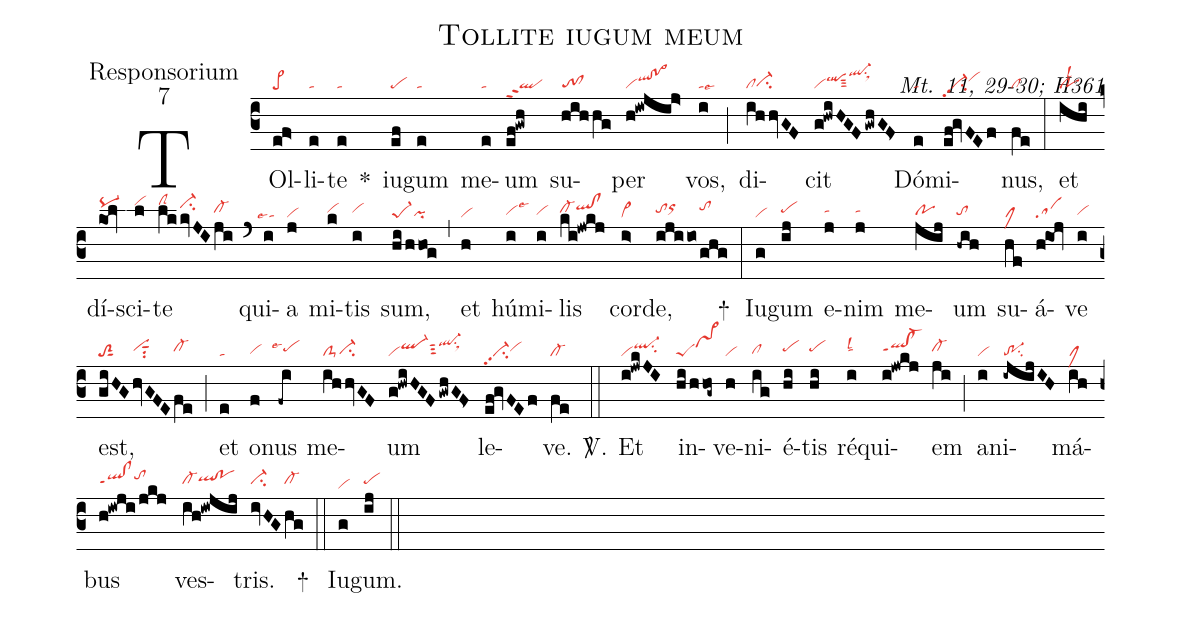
name:Tollite iugum meum;
office-part:Responsorium;
mode:7;
commentary:Mt. 11, 29-30; H361;
nabc-lines:1;
%%
(c3)
TOl(e!f>|pe>)li(e|ta)te(e|ta) *()
iu(ef|pe)gum(e|ta) me(e|ta)um(ef!gwh|qlppt2) su(hih/hg|to!cl)per(h!iwjij>|viqlhi!po>hi) vos,(i|talse6) (;)
di(ihhvGF|clci-hg)cit(g!hwiHGFgwhGF>|viqlhisut3ql-hksu1sux1) Dó(e|ta)mi(ef!gvFEf|vi-pp2su2vihi)nus,(fe|cl) (:)
et(ihi|polsl2) dí(kOl|pq-hj)sci(l|vihk)te(lk/|clShk|kvJI|ci-hj|ji|cl-hh) (`)
qui(i|``talse4)a(j|vi) mi(k|vihh)tis(i|vihh) sum,(hi/hhog|pe-1pi) (,)
et(h|vi) hú(i|vihglse3)mi(i|vihg)lis(ki!jwkj|cl-hhqlhi!clhi) cor(i>|vi>)de,(ijiio/|tohhorhi|ghg|tohi) +(:)
Iu(g|vi)gum(ij|pehh) e(j|tahh)nim(j|tahh) me(jij|pohg)um(-hih|tohg) su(hf|clM)á(hiOj|sa)ve(i|vihg) est,(giHG|toS2sut1|hvGFE|vihhsut1su2|fe|cl-hh) (;)
et(e|ta) o(f|vihg)nus(-fi|``pehhlse4) me(ihhvGF|clS-ci-hg)um(g!hwiHGFgwhGF>|viql-hisut3ql-hjsu1sux1) le(ef!gvFEf|vi-pp2su2vihh)ve.(fe|cl-) <sp>V/</sp>.(::)
Et(i!jwkJI|viql-hisu2) in(hi/hhog~|peSvs>hj)ve(h|vi)ni(ig|clhg)é(hi|pehh)tis(hi|pehh) ré(i|tahhlsl2)qui(i!jwkj|qlhh!cl-hhppt1)em(ji|cl-hh) (;)
a(i|vi)ni(-ijijIH|tr-1su2)má(ih|clM)bus(h!iwji/jkj|qlhh!clhhppt1tohj) ves(ih!iwjij|cl-hhqlhi!pohi)tris.(ivHG|ci-hh|hg|cl-hh) +(::)
Iu(g|vi)gum.(ij|pehh) (::)
